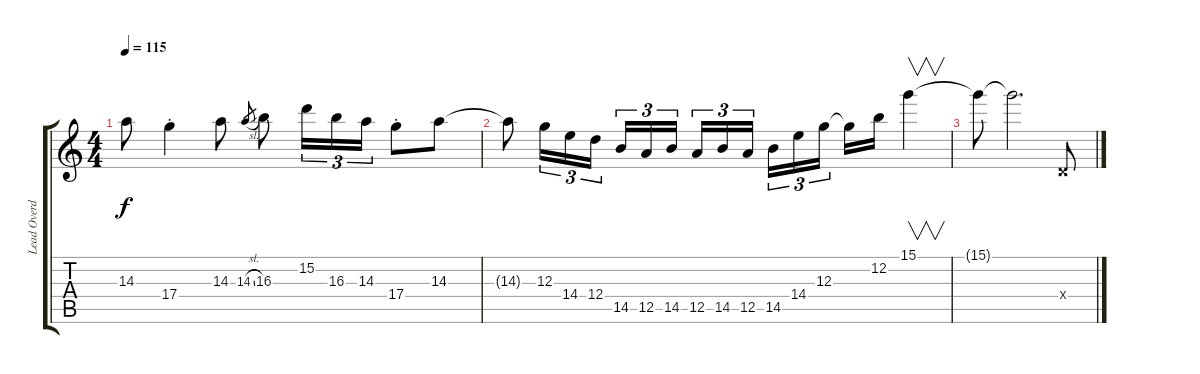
\track ("Lead Overdub" "Lead Overd") {instrument electricguitarmuted}
\staff {score tabs}
\tuning (E4 B3 G3 D3 A2 E2) {hide}
\ts (4 4)
\tempo 115
\clef g2
\ks c
14.3{t}.8{dy f} 17.4{st}.4 14.3.8 14.3{sl}.8{gr} 16.3.8 15.2.16{tu (3 2)} 16.3.16{tu (3 2)} 14.3.16{tu (3 2)} 17.4{st}.8 14.3.8 |
14.3{t}.8 12.3.16{tu (3 2)} 14.4.16{tu (3 2)} 12.4.16{tu (3 2)} 14.5.16{tu (3 2)} 12.5.16{tu (3 2)} 14.5.16{tu (3 2) beam splitsecondary} 12.5.16{tu (3 2)} 14.5.16{tu (3 2)} 12.5.16{tu (3 2)} 14.5.16{tu (3 2)} 14.4.16{tu (3 2)} 12.3.16{tu (3 2) beam splitsecondary} 12.3{t}.16 12.2.16 15.1.4{v} |
15.1{t}.8 15.1{t}.2{d} 0.4{x}.8
